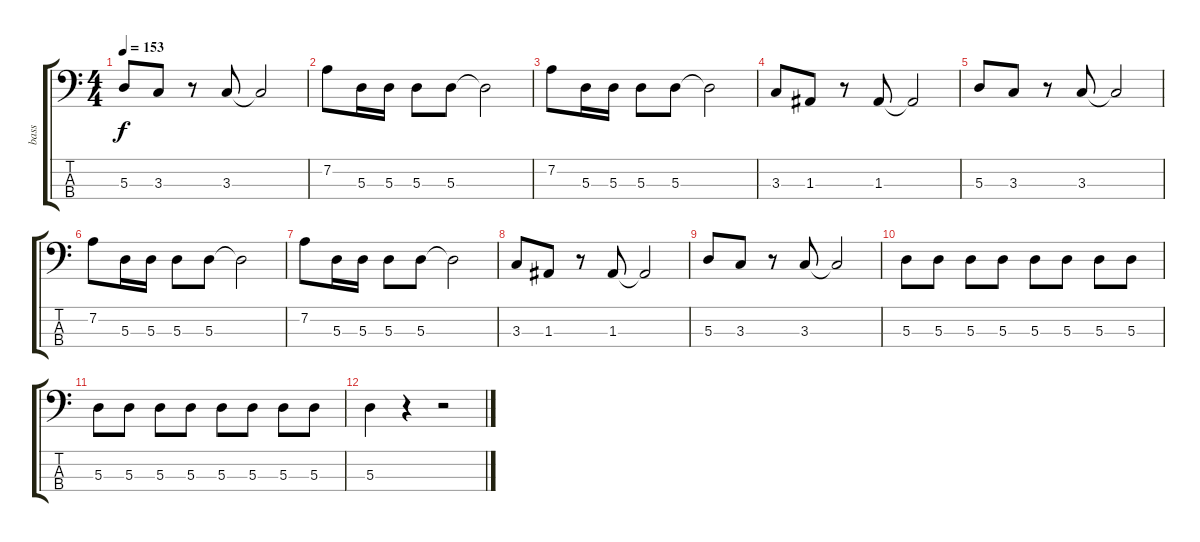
\track ("bass" "bass") {instrument electricbassfinger}
\staff {score tabs}
\tuning (G2 D2 A1 E1) {hide}
\ts (4 4)
\tempo 153
\clef f4
\ks c
5.3.8{dy f} 3.3.8 r.8 3.3.8 3.3{t}.2 |
7.2.8 5.3.16 5.3.16 5.3.8 5.3.8 5.3{t}.2 |
7.2.8 5.3.16 5.3.16 5.3.8 5.3.8 5.3{t}.2 |
3.3.8 1.3.8 r.8 1.3.8 1.3{t}.2 |
5.3.8 3.3.8 r.8 3.3.8 3.3{t}.2 |
7.2.8 5.3.16 5.3.16 5.3.8 5.3.8 5.3{t}.2 |
7.2.8 5.3.16 5.3.16 5.3.8 5.3.8 5.3{t}.2 |
3.3.8 1.3.8 r.8 1.3.8 1.3{t}.2 |
5.3.8 3.3.8 r.8 3.3.8 3.3{t}.2 |
5.3.8 5.3.8 5.3.8 5.3.8 5.3.8 5.3.8 5.3.8 5.3.8 |
5.3.8 5.3.8 5.3.8 5.3.8 5.3.8 5.3.8 5.3.8 5.3.8 |
5.3.4 r.4 r.2
